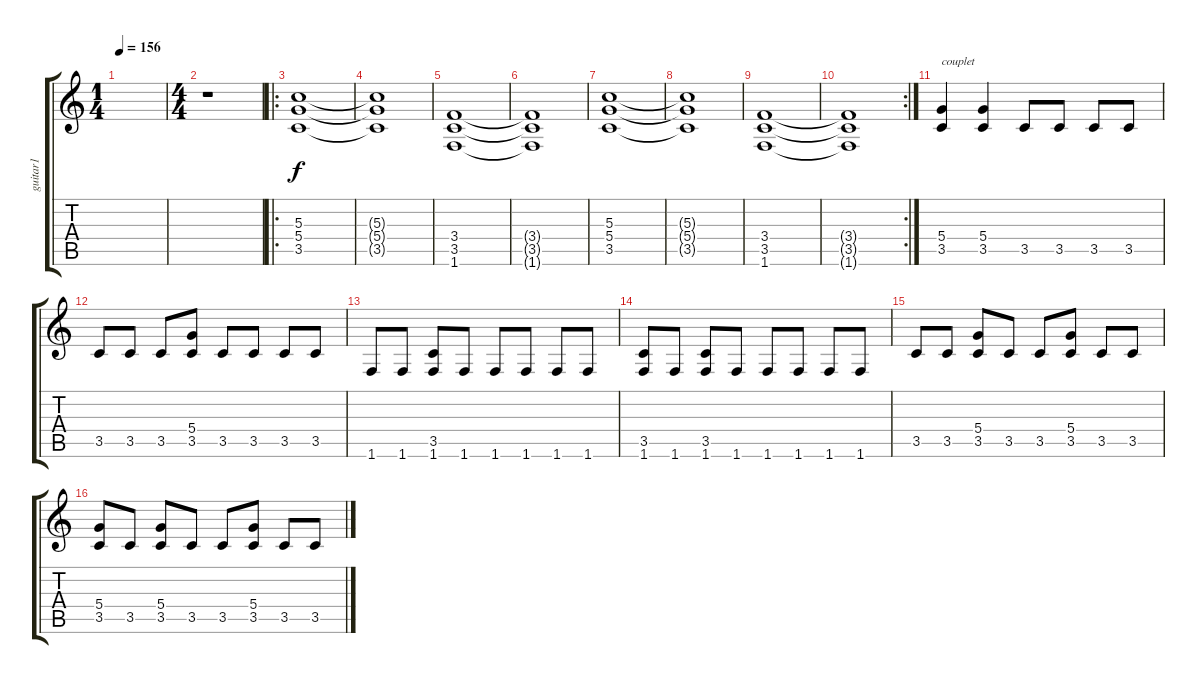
\track ("guitar1" "guitar1") {instrument overdrivenguitar}
\staff {score tabs}
\tuning (E4 B3 G3 D3 A2 E2) {hide}
\ts (1 4)
\tempo 156
\clef g2
\ks c
|
\ts (4 4)
r.1 |
\ro
(5.3 5.4 3.5).1 |
(5.3{t} 5.4{t} 3.5{t}).1 |
(3.4 3.5 1.6).1 |
(3.4{t} 3.5{t} 1.6{t}).1 |
(5.3 5.4 3.5).1 |
(5.3{t} 5.4{t} 3.5{t}).1 |
(3.4 3.5 1.6).1 |
\rc 2
(3.4{t} 3.5{t} 1.6{t}).1 |
(5.4 3.5).4{txt "couplet"} (5.4 3.5).4 3.5.8 3.5.8 3.5.8 3.5.8 |
3.5.8 3.5.8 3.5.8 (5.4 3.5).8 3.5.8 3.5.8 3.5.8 3.5.8 |
1.6.8 1.6.8 (3.5 1.6).8 1.6.8 1.6.8 1.6.8 1.6.8 1.6.8 |
(3.5 1.6).8 1.6.8 (3.5 1.6).8 1.6.8 1.6.8 1.6.8 1.6.8 1.6.8 |
3.5.8 3.5.8 (5.4 3.5).8 3.5.8 3.5.8 (5.4 3.5).8 3.5.8 3.5.8 |
(5.4 3.5).8 3.5.8 (5.4 3.5).8 3.5.8 3.5.8 (5.4 3.5).8 3.5.8 3.5.8
